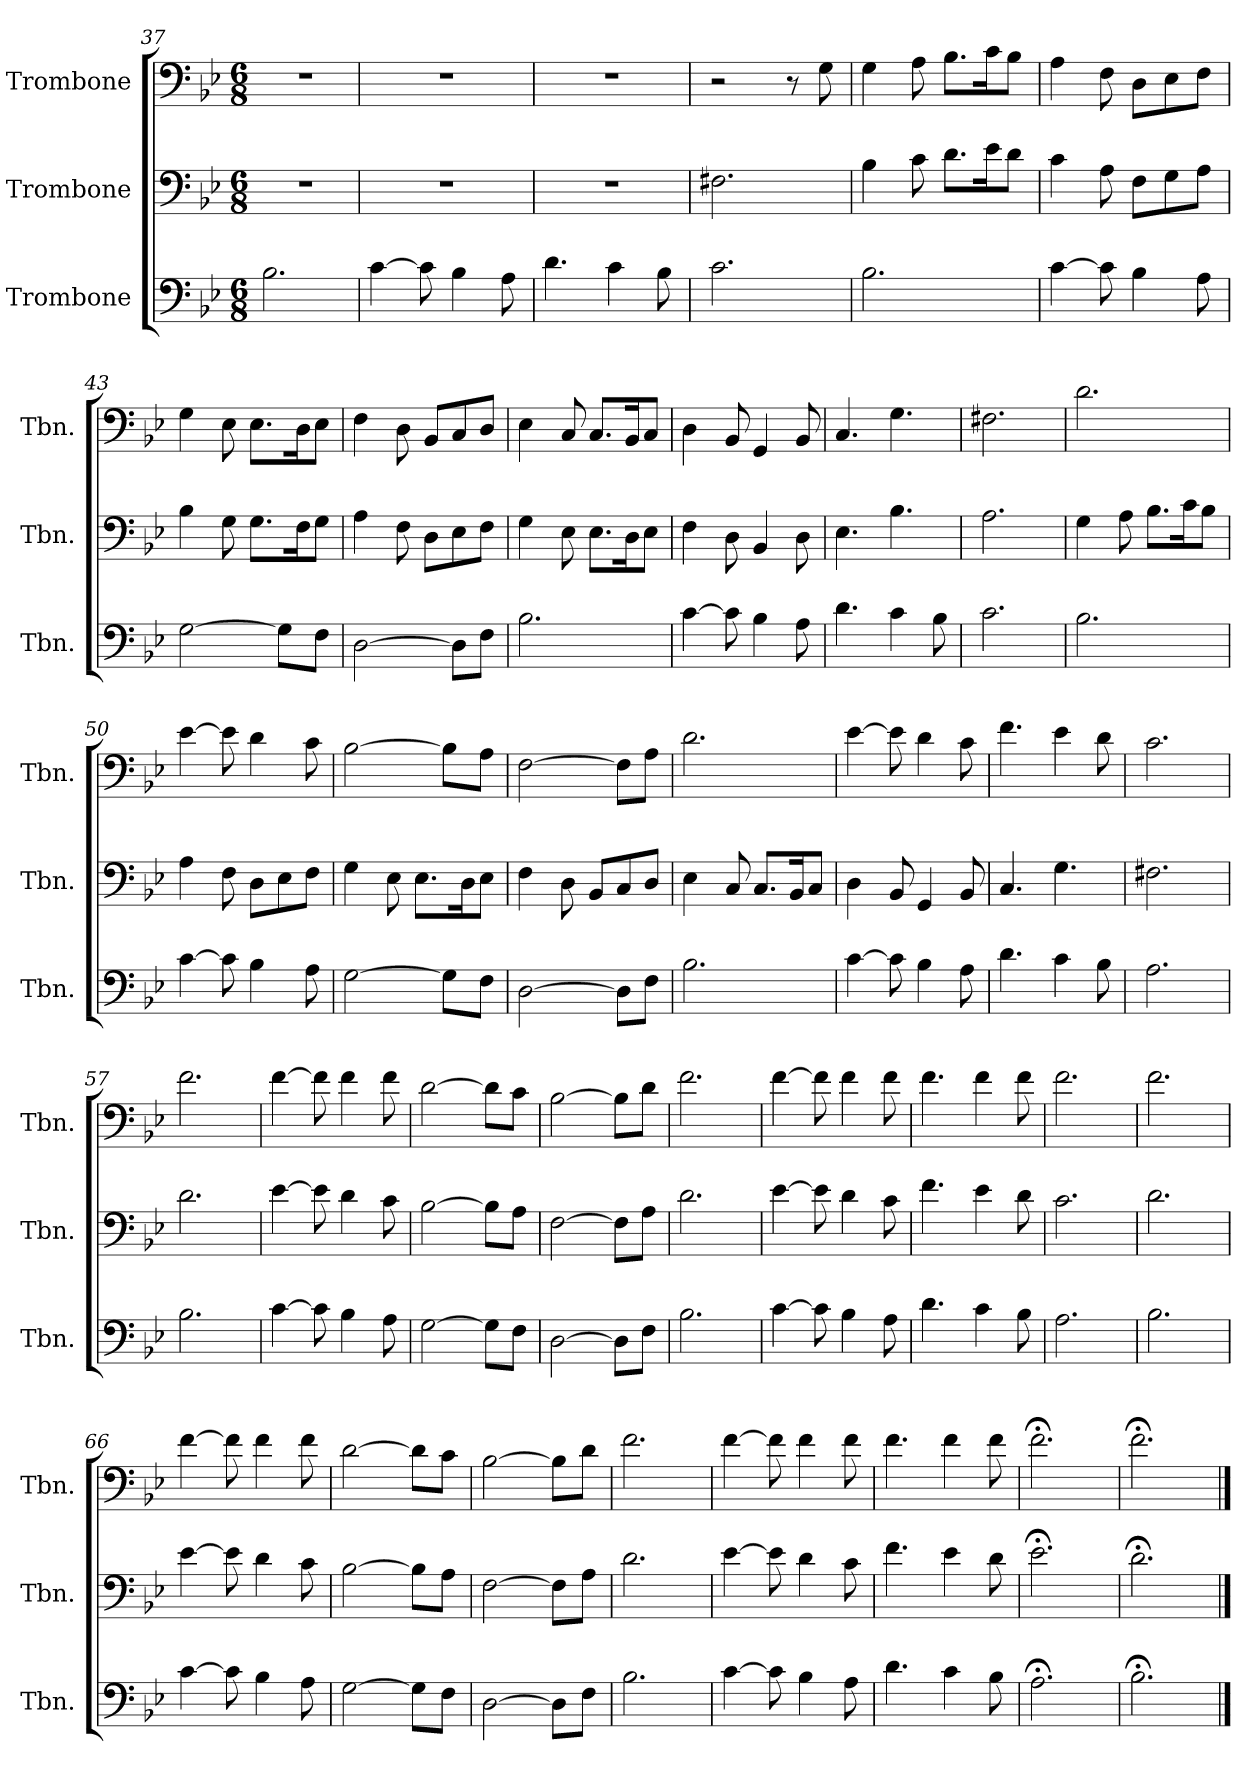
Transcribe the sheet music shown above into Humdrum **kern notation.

**kern	**kern	**kern
*part3	*part2	*part1
*staff3	*staff2	*staff1
*I"Trombone	*I"Trombone	*I"Trombone
*I'Tbn.	*I'Tbn.	*I'Tbn.
!!LO:LB:g=z
*clefF4	*clefF4	*clefF4
*k[b-e-]	*k[b-e-]	*k[b-e-]
*M6/8	*M6/8	*M6/8
=37	=37	=37
2.B-\	2.r	2.r
=38	=38	=38
[4c\	2.r	2.r
8c\]	.	.
4B-\	.	.
8A\	.	.
=39	=39	=39
4.d\	2.r	2.r
4c\	.	.
8B-\	.	.
=40	=40	=40
2.c\	2.F#X\	2r
.	.	8r
.	.	8G\
=41	=41	=41
2.B-\	4B-\	4G\
.	8c\	8A\
.	8.d\L	8.B-\L
.	16e-\K	16c\K
.	8d\J	8B-\J
=42	=42	=42
[4c\	4c\	4A\
8c\]	8A\	8F\
4B-\	8F\L	8D\L
.	8G\	8E-\
8A\	8A\J	8F\J
=43	=43	=43
[2G\	4B-\	4G\
.	8G\	8E-\
.	8.G\L	8.E-\L
8G\L]	.	.
.	16F\K	16D\K
8F\J	8G\J	8E-\J
=44	=44	=44
[2D\	4A\	4F\
.	8F\	8D\
.	8D\L	8BB-/L
8D\L]	8E-\	8C/
8F\J	8F\J	8D/J
!!LO:LB:g=z
=45	=45	=45
2.B-\	4G\	4E-\
.	8E-\	8C/
.	8.E-\L	8.C/L
.	16D\K	16BB-/K
.	8E-\J	8C/J
=46	=46	=46
[4c\	4F\	4D\
8c\]	8D\	8BB-/
4B-\	4BB-/	4GG/
8A\	8D\	8BB-/
=47	=47	=47
4.d\	4.E-\	4.C/
4c\	4.B-\	4.G\
8B-\	.	.
=48	=48	=48
2.c\	2.A\	2.F#X\
=49	=49	=49
2.B-\	4G\	2.d\
.	8A\	.
.	8.B-\L	.
.	16c\K	.
.	8B-\J	.
=50	=50	=50
[4c\	4A\	[4e-\
8c\]	8F\	8e-\]
4B-\	8D\L	4d\
.	8E-\	.
8A\	8F\J	8c\
=51	=51	=51
[2G\	4G\	[2B-\
.	8E-\	.
.	8.E-\L	.
8G\L]	.	8B-\L]
.	16D\K	.
8F\J	8E-\J	8A\J
!!LO:PB:g=z
=52	=52	=52
[2D\	4F\	[2F\
.	8D\	.
.	8BB-/L	.
8D\L]	8C/	8F\L]
8F\J	8D/J	8A\J
=53	=53	=53
2.B-\	4E-\	2.d\
.	8C/	.
.	8.C/L	.
.	16BB-/K	.
.	8C/J	.
=54	=54	=54
[4c\	4D\	[4e-\
8c\]	8BB-/	8e-\]
4B-\	4GG/	4d\
8A\	8BB-/	8c\
=55	=55	=55
4.d\	4.C/	4.f\
4c\	4.G\	4e-\
8B-\	.	8d\
=56	=56	=56
2.A\	2.F#X\	2.c\
=57	=57	=57
2.B-\	2.d\	2.f\
=58	=58	=58
[4c\	[4e-\	[4f\
8c\]	8e-\]	8f\]
4B-\	4d\	4f\
8A\	8c\	8f\
=59	=59	=59
[2G\	[2B-\	[2d\
8G\L]	8B-\L]	8d\L]
8F\J	8A\J	8c\J
!!LO:LB:g=z
=60	=60	=60
[2D\	[2F\	[2B-\
8D\L]	8F\L]	8B-\L]
8F\J	8A\J	8d\J
=61	=61	=61
2.B-\	2.d\	2.f\
=62	=62	=62
[4c\	[4e-\	[4f\
8c\]	8e-\]	8f\]
4B-\	4d\	4f\
8A\	8c\	8f\
=63	=63	=63
4.d\	4.f\	4.f\
4c\	4e-\	4f\
8B-\	8d\	8f\
=64	=64	=64
2.A\	2.c\	2.f\
=65	=65	=65
2.B-\	2.d\	2.f\
=66	=66	=66
[4c\	[4e-\	[4f\
8c\]	8e-\]	8f\]
4B-\	4d\	4f\
8A\	8c\	8f\
=67	=67	=67
[2G\	[2B-\	[2d\
8G\L]	8B-\L]	8d\L]
8F\J	8A\J	8c\J
=68	=68	=68
[2D\	[2F\	[2B-\
8D\L]	8F\L]	8B-\L]
8F\J	8A\J	8d\J
=69	=69	=69
2.B-\	2.d\	2.f\
!!LO:LB:g=z
=70	=70	=70
[4c\	[4e-\	[4f\
8c\]	8e-\]	8f\]
4B-\	4d\	4f\
8A\	8c\	8f\
=71	=71	=71
4.d\	4.f\	4.f\
4c\	4e-\	4f\
8B-\	8d\	8f\
=72	=72	=72
2.A;<\	2.e-;<\	2.f;<\
=73	=73	=73
2.B-;<\	2.d;<\	2.f;<\
==	==	==
*-	*-	*-
